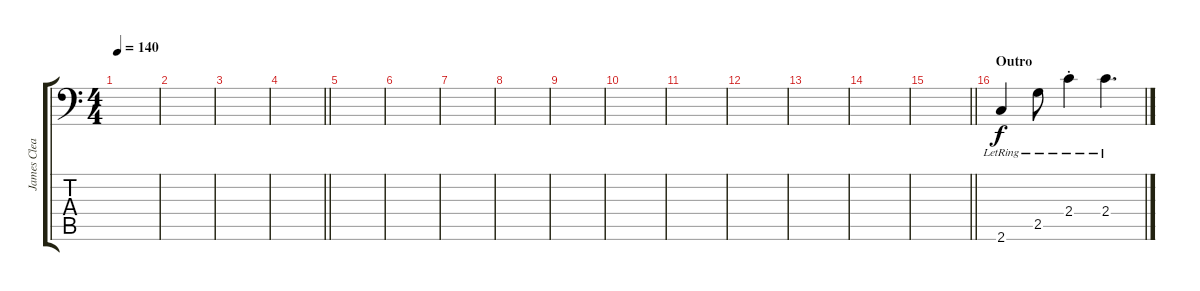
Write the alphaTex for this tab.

\track ("James Clean" "James Clea") {instrument electricguitarclean}
\staff {score tabs}
\tuning (C4 G3 Eb3 Bb2 F2 Bb1) {hide}
\ts (4 4)
\tempo 140
\clef f4
\ks c
|
|
|
\barLineRight lightlight
|
\section ("" "")
|
|
|
|
|
|
|
|
|
|
\barLineRight lightlight
|
\section ("" "Outro")
2.6{lr}.4 2.5{lr}.8 2.4{st lr}.4 2.4{lr}.4{d}
